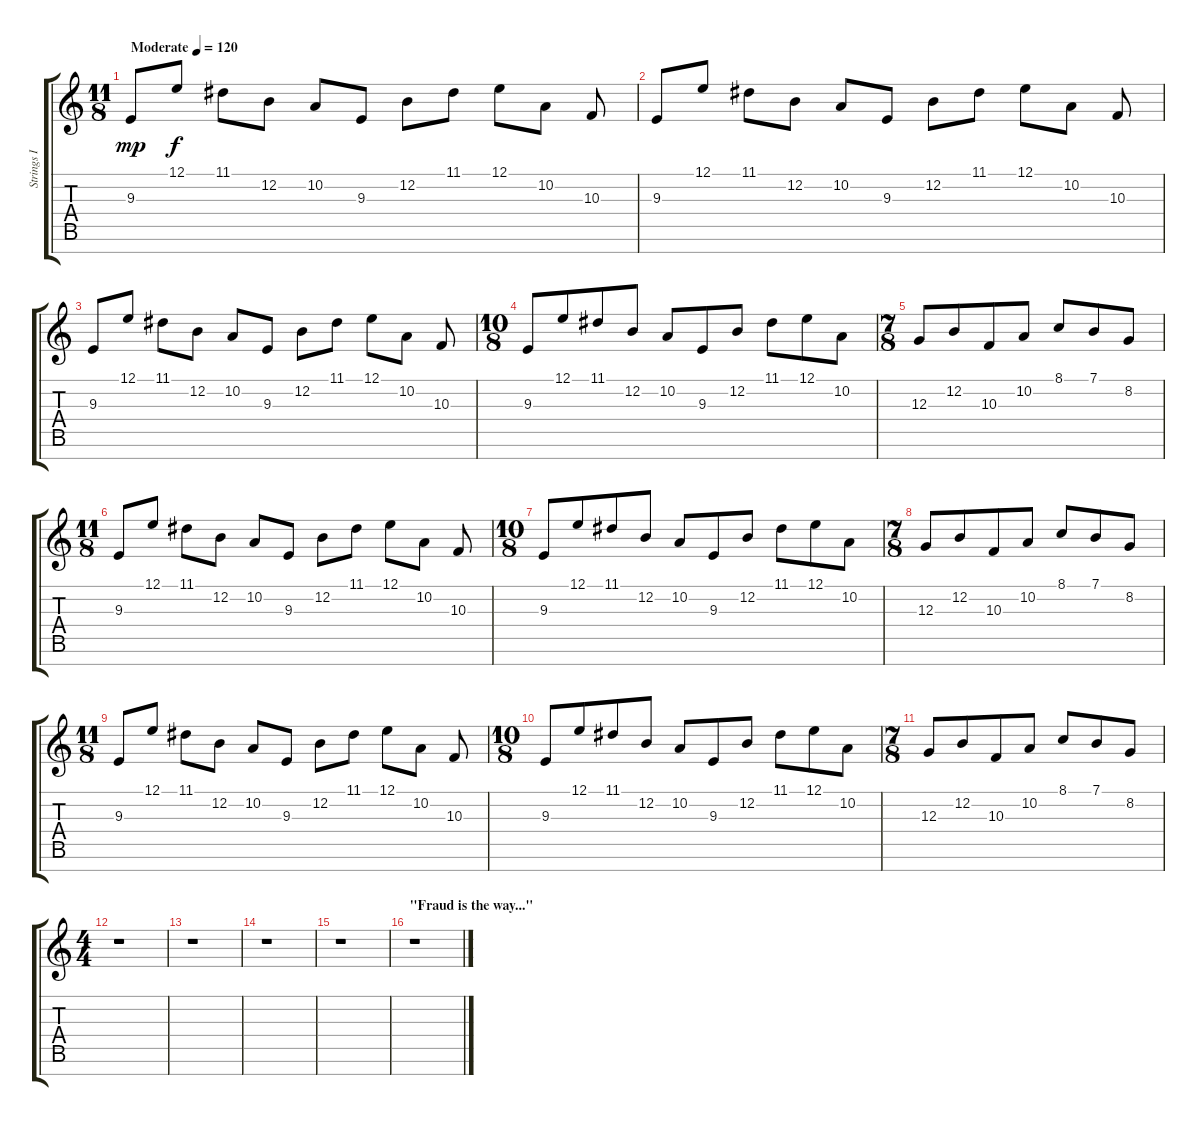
\track ("Strings I" "Strings I") {instrument stringensemble1}
\staff {score tabs}
\tuning (E4 B3 G3 D3 A2 E2 B1) {hide}
\ts (11 8)
\section ("" "")
\tempo (120 "Moderate")
\clef g2
\ks c
9.3.8{dy mp instrument stringensemble1} 12.1.8{dy f} 11.1.8 12.2.8 10.2.8 9.3.8 12.2.8 11.1.8 12.1.8 10.2.8 10.3.8 |
9.3.8 12.1.8 11.1.8 12.2.8 10.2.8 9.3.8 12.2.8 11.1.8 12.1.8 10.2.8 10.3.8 |
9.3.8 12.1.8 11.1.8 12.2.8 10.2.8 9.3.8 12.2.8 11.1.8 12.1.8 10.2.8 10.3.8 |
\ts (10 8)
9.3.8 12.1.8 11.1.8 12.2.8 10.2.8 9.3.8 12.2.8 11.1.8 12.1.8 10.2.8 |
\ts (7 8)
12.3.8 12.2.8 10.3.8 10.2.8 8.1.8 7.1.8 8.2.8 |
\ts (11 8)
9.3.8 12.1.8 11.1.8 12.2.8 10.2.8 9.3.8 12.2.8 11.1.8 12.1.8 10.2.8 10.3.8 |
\ts (10 8)
9.3.8 12.1.8 11.1.8 12.2.8 10.2.8 9.3.8 12.2.8 11.1.8 12.1.8 10.2.8 |
\ts (7 8)
12.3.8 12.2.8 10.3.8 10.2.8 8.1.8 7.1.8 8.2.8 |
\ts (11 8)
9.3.8 12.1.8 11.1.8 12.2.8 10.2.8 9.3.8 12.2.8 11.1.8 12.1.8 10.2.8 10.3.8 |
\ts (10 8)
9.3.8 12.1.8 11.1.8 12.2.8 10.2.8 9.3.8 12.2.8 11.1.8 12.1.8 10.2.8 |
\ts (7 8)
12.3.8 12.2.8 10.3.8 10.2.8 8.1.8 7.1.8 8.2.8 |
\ts (4 4)
\section ("" "")
r.1 |
r.1 |
r.1 |
r.1 |
\section ("" "\"Fraud is the way...\"")
r.1
